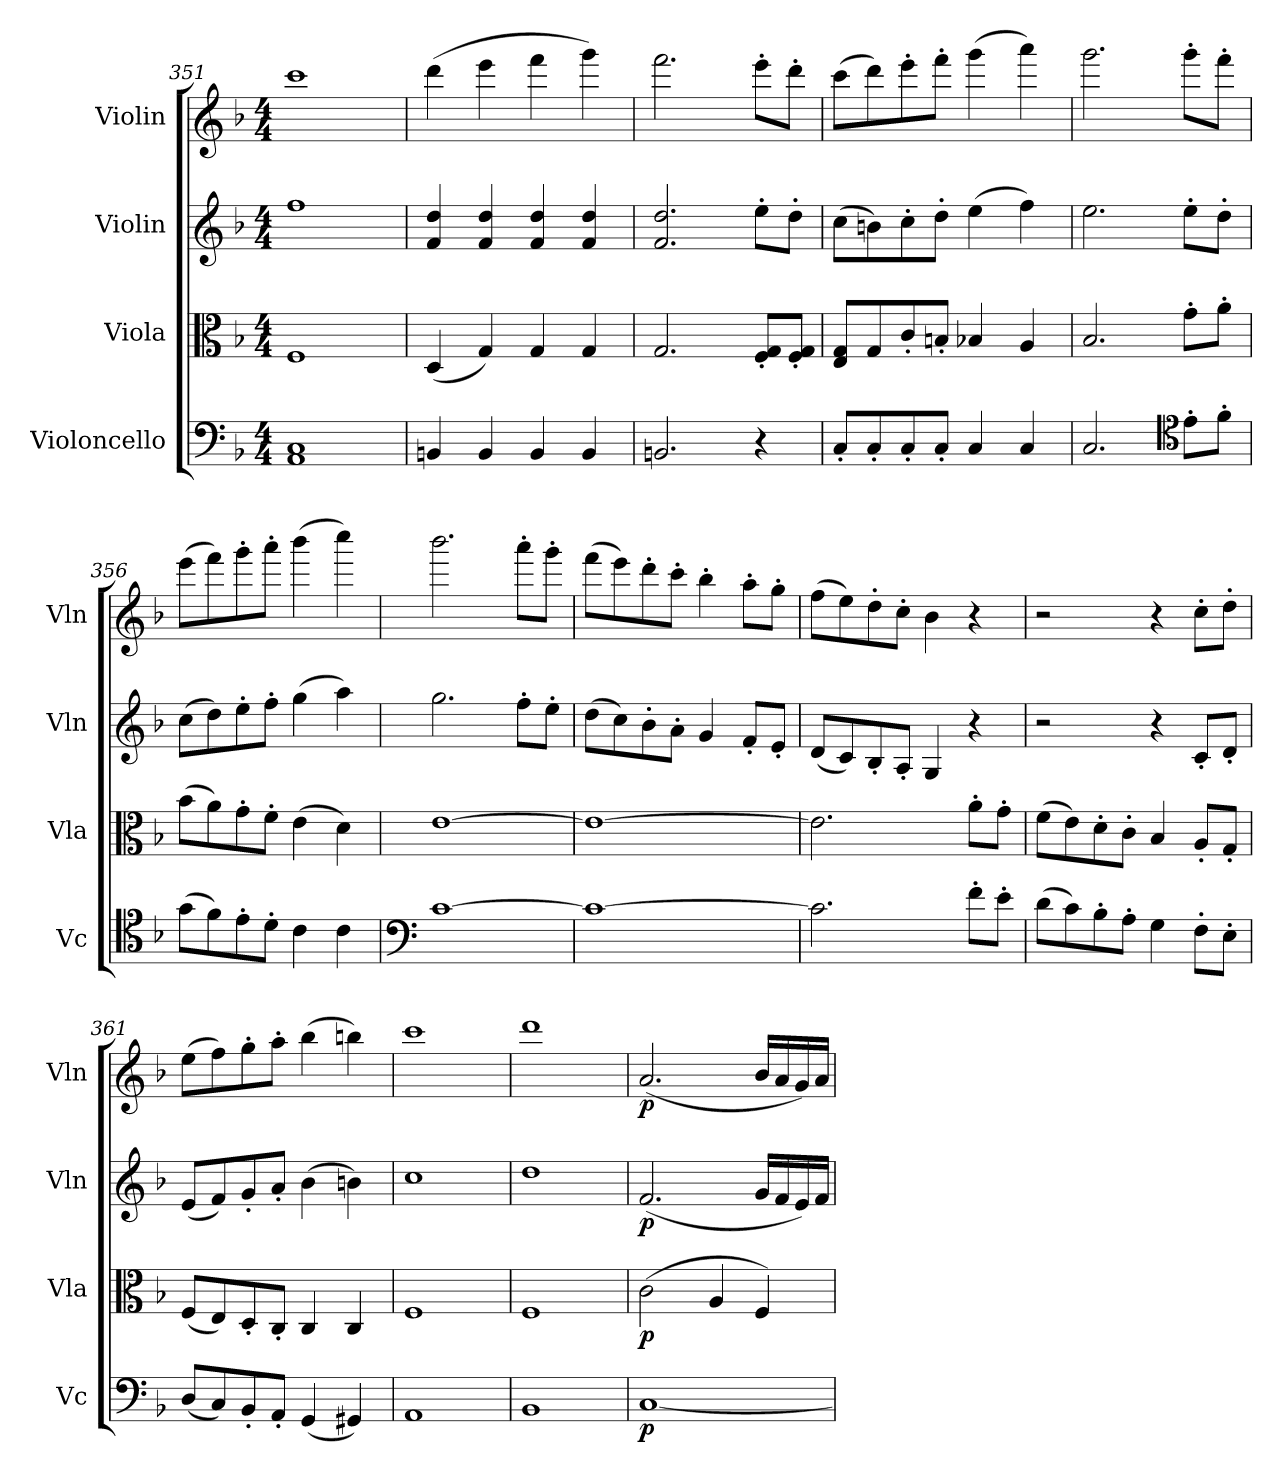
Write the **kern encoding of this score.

**kern	**dynam	**kern	**dynam	**kern	**dynam	**kern	**dynam
*part4	*part4	*part3	*part3	*part2	*part2	*part1	*part1
*staff4	*staff4	*staff3	*staff3	*staff2	*staff2	*staff1	*staff1
*I"Violoncello	*	*I"Viola	*	*I"Violin	*	*I"Violin	*
*I'Vc	*	*I'Vla	*	*I'Vln	*	*I'Vln	*
*clefF4	*	*clefC3	*	*clefG2	*	*clefG2	*
*k[b-]	*	*k[b-]	*	*k[b-]	*	*k[b-]	*
*M4/4	*	*M4/4	*	*M4/4	*	*M4/4	*
=351	=351	=351	=351	=351	=351	=351	=351
1AA 1C	.	1F	.	1ff	.	1ccc	.
=352	=352	=352	=352	=352	=352	=352	=352
4BBn/	.	(4D/	.	4f/ 4dd/	.	(4ddd\	.
4BB/	.	4G/)	.	4f/ 4dd/	.	4eee\	.
4BB/	.	4G/	.	4f/ 4dd/	.	4fff\	.
4BB/	.	4G/	.	4f/ 4dd/	.	4ggg\)	.
=353	=353	=353	=353	=353	=353	=353	=353
2.BBn/	.	2.G/	.	2.f/ 2.dd/	.	2.fff\	.
4r	.	8F'/ 8G'/L	.	8ee'\L	.	8eee'\L	.
.	.	8F'/ 8G'/J	.	8dd'\J	.	8ddd'\J	.
=354	=354	=354	=354	=354	=354	=354	=354
8C'/L	.	8E/ 8G/L	.	(8cc\L	.	(8ccc\L	.
8C'/	.	8G/	.	8bn\)	.	8ddd\)	.
8C'/	.	8c'/	.	8cc'\	.	8eee'\	.
8C'/J	.	8Bn'/J	.	8dd'\J	.	8fff'\J	.
4C/	.	4B-X/	.	(4ee\	.	(4ggg\	.
4C/	.	4A/	.	4ff\)	.	4aaa\)	.
=355	=355	=355	=355	=355	=355	=355	=355
2.C/	.	2.B-/	.	2.ee\	.	2.ggg\	.
*clefC4	*	*	*	*	*	*	*
8e'\L	.	8g'\L	.	8ee'\L	.	8ggg'\L	.
8f'\J	.	8a'\J	.	8dd'\J	.	8fff'\J	.
=356	=356	=356	=356	=356	=356	=356	=356
(8g\L	.	(8b-\L	.	(8cc\L	.	(8eee\L	.
8f\)	.	8a\)	.	8dd\)	.	8fff\)	.
8e'\	.	8g'\	.	8ee'\	.	8ggg'\	.
8d'\J	.	8f'\J	.	8ff'\J	.	8aaa'\J	.
4c\	.	(4e\	.	(4gg\	.	(4bbb-\	.
4c\	.	4d\)	.	4aa\)	.	4cccc\)	.
=357	=357	=357	=357	=357	=357	=357	=357
*clefF4	*	*	*	*	*	*	*
[1c	.	[1e	.	2.gg\	.	2.bbb-\	.
.	.	.	.	8ff'\L	.	8aaa'\L	.
.	.	.	.	8ee'\J	.	8ggg'\J	.
=358	=358	=358	=358	=358	=358	=358	=358
1c_	.	1e_	.	(8dd\L	.	(8fff\L	.
.	.	.	.	8cc\)	.	8eee\)	.
.	.	.	.	8b-'\	.	8ddd'\	.
.	.	.	.	8a'\J	.	8ccc'\J	.
.	.	.	.	4g/	.	4bb-'\	.
.	.	.	.	8f'/L	.	8aa'\L	.
.	.	.	.	8e'/J	.	8gg'\J	.
=359	=359	=359	=359	=359	=359	=359	=359
2.c\]	.	2.e\]	.	(8d/L	.	(8ff\L	.
.	.	.	.	8c/)	.	8ee\)	.
.	.	.	.	8B-'/	.	8dd'\	.
.	.	.	.	8A'/J	.	8cc'\J	.
.	.	.	.	4G/	.	4b-\	.
8f'\L	.	8a'\L	.	4r	.	4r	.
8e'\J	.	8g'\J	.	.	.	.	.
=360	=360	=360	=360	=360	=360	=360	=360
(8d\L	.	(8f\L	.	2r	.	2r	.
8c\)	.	8e\)	.	.	.	.	.
8B-'\	.	8d'\	.	.	.	.	.
8A'\J	.	8c'\J	.	.	.	.	.
4G\	.	4B-/	.	4r	.	4r	.
8F'\L	.	8A'/L	.	8c'/L	.	8cc'\L	.
8E'\J	.	8G'/J	.	8d'/J	.	8dd'\J	.
=361	=361	=361	=361	=361	=361	=361	=361
(8D/L	.	(8F/L	.	(8e/L	.	(8ee\L	.
8C/)	.	8E/)	.	8f/)	.	8ff\)	.
8BB-'/	.	8D'/	.	8g'/	.	8gg'\	.
8AA'/J	.	8C'/J	.	8a'/J	.	8aa'\J	.
(4GG/	.	4C/	.	(4b-\	.	(4bb-\	.
4GG#X/)	.	4C/	.	4bn\)	.	4bbn\)	.
=362	=362	=362	=362	=362	=362	=362	=362
1AA	.	1F	.	1cc	.	1ccc	.
=363	=363	=363	=363	=363	=363	=363	=363
1BB-	.	1F	.	1dd	.	1ddd	.
=364	=364	=364	=364	=364	=364	=364	=364
[1C	p	(2c\	p	(2.f/	p	(2.a/	p
.	.	4A/	.	.	.	.	.
.	.	4F/)	.	16g/LL	.	16b-/LL	.
.	.	.	.	16f/	.	16a/	.
.	.	.	.	16e/)	.	16g/)	.
.	.	.	.	16f/JJ	.	16a/JJ	.
=	=	=	=	=	=	=	=
*-	*-	*-	*-	*-	*-	*-	*-
